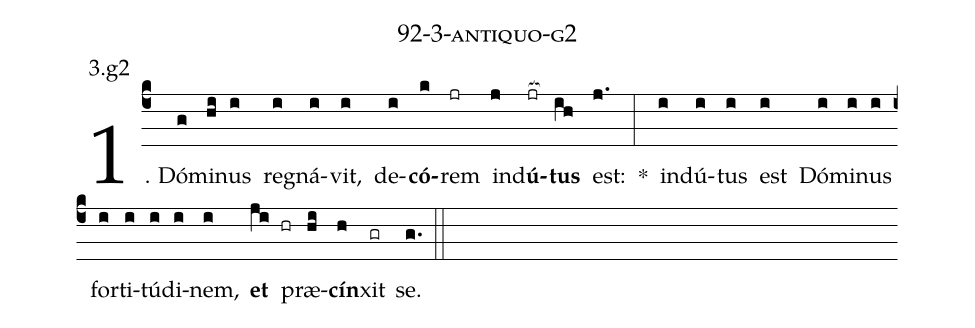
name: 92-3-antiquo-g2;
annotation: 3.g2;
%%
(c4)1. Dó(g)mi(hi)nus(i) re(i)gná(i)vit,(i) de(i)<b>có</b>(k)rem(jr) ind(j)<b>ú</b>(jr[ocb:1{])<b>tus</b>(ih[ocb:0}]) est:(j.) *(:) ind(i)ú(i)tus(i) est(i) Dó(i)mi(i)nus(i) for(i)ti(i)tú(i)di(i)nem,(i) <b>et</b>(ji hr) præ(hi)<b>cín</b>(h)xit(gr) se.(g.) (::)
